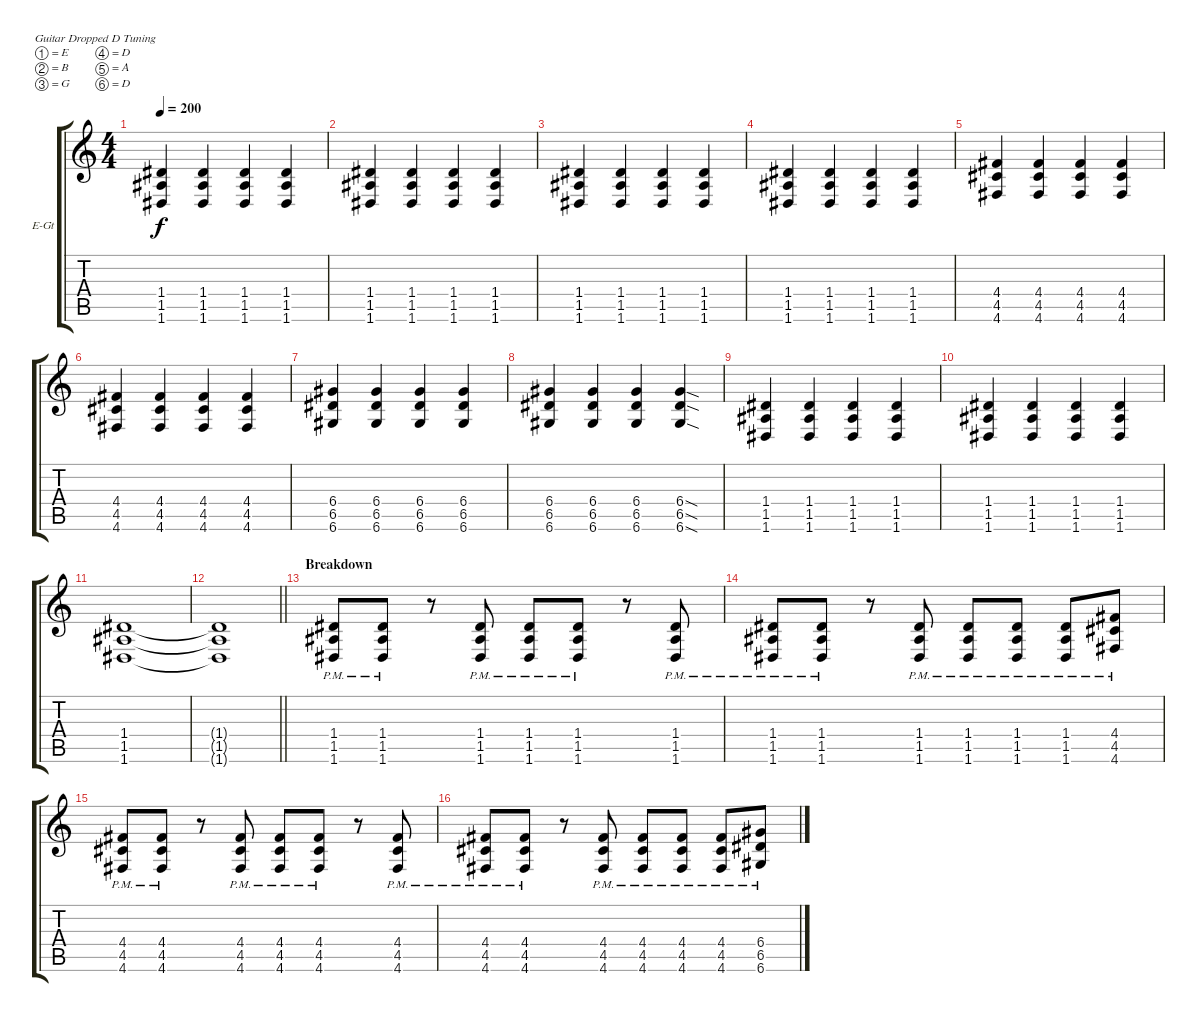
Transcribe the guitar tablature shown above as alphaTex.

\bracketExtendMode groupsimilarinstruments
\firstSystemTrackNameOrientation horizontal
\otherSystemsTrackNameOrientation horizontal
\track ("Guitar 1" "E-Gt") {instrument distortionguitar}
\staff {score tabs}
\tuning (E4 B3 G3 D3 A2 D2)
\ts (4 4)
\tempo 200
\clef g2
\ks c
(1.4 1.5 1.6).4{dy f} (1.4 1.5 1.6).4 (1.4 1.5 1.6).4 (1.4 1.5 1.6).4 |
(1.4 1.5 1.6).4 (1.4 1.5 1.6).4 (1.4 1.5 1.6).4 (1.4 1.5 1.6).4 |
(1.4 1.5 1.6).4 (1.4 1.5 1.6).4 (1.4 1.5 1.6).4 (1.4 1.5 1.6).4 |
(1.4 1.5 1.6).4 (1.4 1.5 1.6).4 (1.4 1.5 1.6).4 (1.4 1.5 1.6).4 |
(4.4 4.5 4.6).4 (4.4 4.5 4.6).4 (4.4 4.5 4.6).4 (4.4 4.5 4.6).4 |
(4.4 4.5 4.6).4 (4.4 4.5 4.6).4 (4.4 4.5 4.6).4 (4.4 4.5 4.6).4 |
(6.4 6.5 6.6).4 (6.4 6.5 6.6).4 (6.4 6.5 6.6).4 (6.4 6.5 6.6).4 |
(6.4 6.5 6.6).4 (6.4 6.5 6.6).4 (6.4 6.5 6.6).4 (6.4{sod} 6.5{sod} 6.6{sod}).4 |
(1.4 1.5 1.6).4 (1.4 1.5 1.6).4 (1.4 1.5 1.6).4 (1.4 1.5 1.6).4 |
(1.4 1.5 1.6).4 (1.4 1.5 1.6).4 (1.4 1.5 1.6).4 (1.4 1.5 1.6).4 |
(1.4 1.5 1.6).1 |
\barLineRight lightlight
(1.4{t} 1.5{t} 1.6{t}).1 |
\section ("" "Breakdown")
(1.4{pm} 1.5{pm} 1.6{pm}).8 (1.4{pm} 1.5{pm} 1.6{pm}).8 r.8 (1.4{pm} 1.5{pm} 1.6{pm}).8 (1.4{pm} 1.5{pm} 1.6{pm}).8 (1.4{pm} 1.5{pm} 1.6{pm}).8 r.8 (1.4{pm} 1.5{pm} 1.6{pm}).8 |
(1.4{pm} 1.5{pm} 1.6{pm}).8 (1.4{pm} 1.5{pm} 1.6{pm}).8 r.8 (1.4{pm} 1.5{pm} 1.6{pm}).8 (1.4{pm} 1.5{pm} 1.6{pm}).8 (1.4{pm} 1.5{pm} 1.6{pm}).8 (1.4{pm} 1.5{pm} 1.6{pm}).8 (4.4{pm} 4.5{pm} 4.6{pm}).8 |
(4.4{pm} 4.5{pm} 4.6{pm}).8 (4.4{pm} 4.5{pm} 4.6{pm}).8 r.8 (4.4{pm} 4.5{pm} 4.6{pm}).8 (4.4{pm} 4.5{pm} 4.6{pm}).8 (4.4{pm} 4.5{pm} 4.6{pm}).8 r.8 (4.4{pm} 4.5{pm} 4.6{pm}).8 |
(4.4{pm} 4.5{pm} 4.6{pm}).8 (4.4{pm} 4.5{pm} 4.6{pm}).8 r.8 (4.4{pm} 4.5{pm} 4.6{pm}).8 (4.4{pm} 4.5{pm} 4.6{pm}).8 (4.4{pm} 4.5{pm} 4.6{pm}).8 (4.4{pm} 4.5{pm} 4.6{pm}).8 (6.4{pm} 6.5{pm} 6.6{pm}).8
